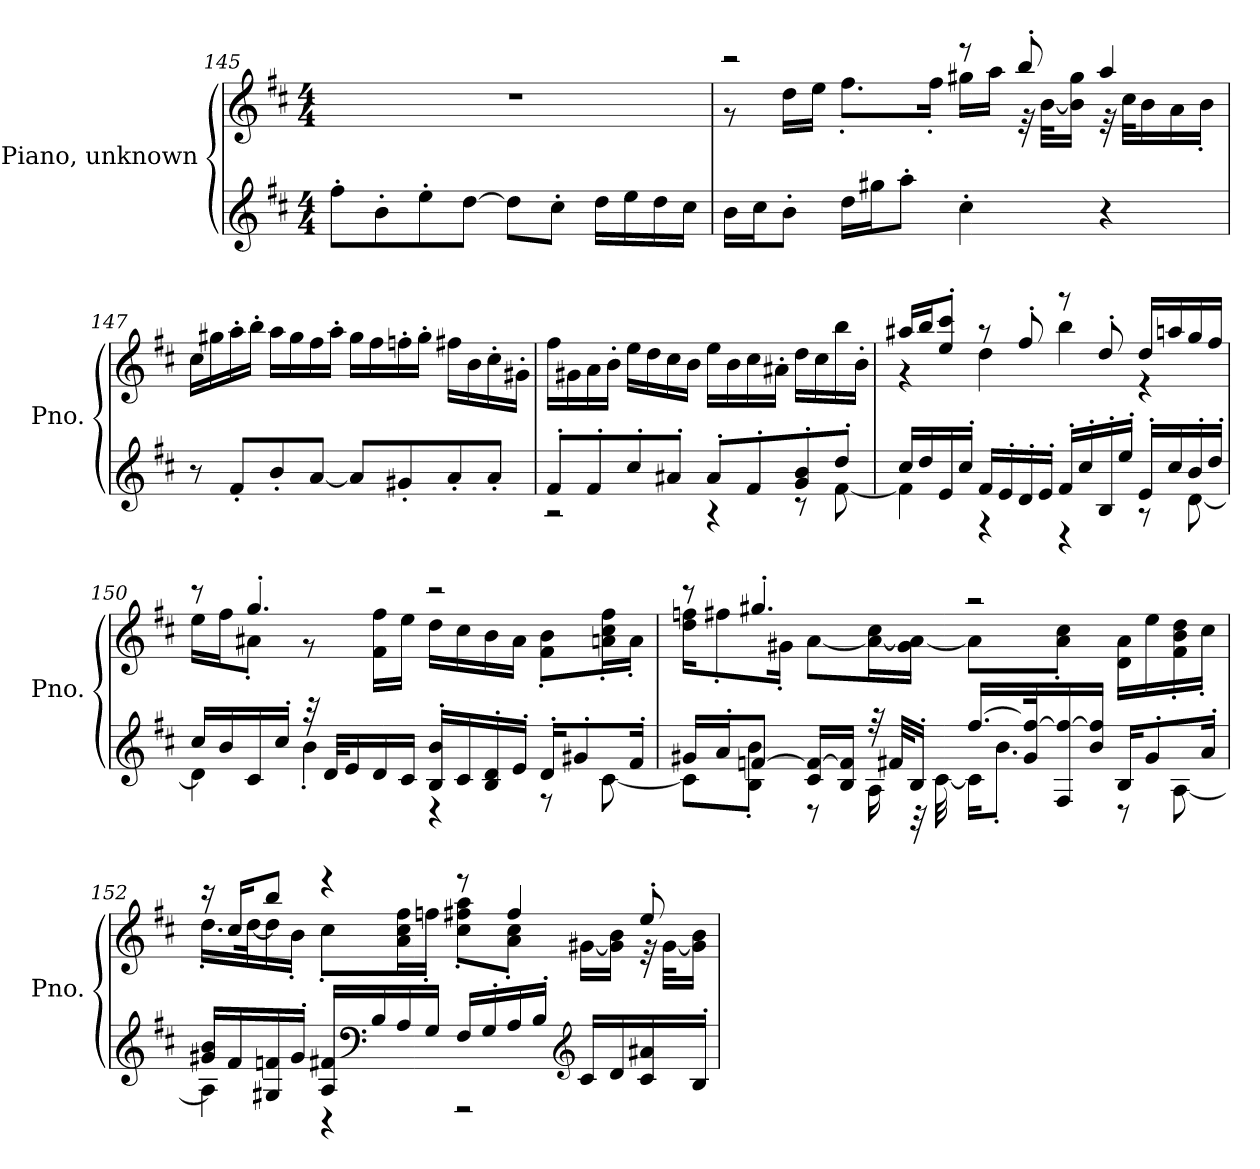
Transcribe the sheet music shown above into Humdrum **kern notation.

**kern	**kern
*part1	*part1
*staff2	*staff1
*I"Piano, unknown	*
*I'Pno.	*
*clefG2	*clefG2
*k[f#c#]	*k[f#c#]
*M4/4	*M4/4
=145	=145
8ff#'\L	1r
8b'\	.
8ee'\	.
[8dd\J	.
8dd\L]	.
8cc#'\J	.
16dd\LL	.
16ee\	.
16dd\	.
16cc#\JJ	.
!!LO:LB:g=z
=146	=146
*	*^
16b\LL	2r	8r
16cc#\J	.	.
8b'\J	.	16dd\LL
.	.	16ee\JJ
16dd\LL	.	8.ff#'\L
16gg#X\J	.	.
8aa'\J	.	.
.	.	16ff#'\Jk
4cc#'\	8r	16gg#X\LL
.	.	16aa\JJ
.	8bb'/	32r
.	.	[32b\KLL
.	.	16b\] 16gg#\JJ
4r	4aa/	32r
.	.	32cc#\KLL
.	.	16b\
.	.	16a\
.	.	16b'\JJ
*	*v	*v
=147	=147
8r	16cc#\LL
.	16gg#X\
8f#'/L	16aa'\
.	16bb'\JJ
8b'/	16aa\LL
.	16gg#\
[8a/J	16ff#\
.	16aa'\JJ
8a/L]	16gg#\LL
.	16ff#\
8g#X'/	16ffn'\
.	16gg#'\JJ
8a'/	16ff#X\LL
.	16b\
8a'/J	16cc#'\
.	16g#X'\JJ
!!LO:LB:g=z
=148	=148
*^	*
8f#'/L	2r	16ff#\LL
.	.	16g#X\
8f#'/	.	16a\
.	.	16b'\JJ
8cc#'/	.	16ee\LL
.	.	16dd\
8a#X'/J	.	16cc#\
.	.	16b\JJ
8a#'/L	4r	16ee\LL
.	.	16b\
8f#'/	.	16cc#\
.	.	16a#X'\JJ
8g/' 8b/'	8r	16dd\LL
.	.	16cc#\
8dd'/J	[8f#\	16bb\
.	.	16b'\JJ
=149	=149	=149
*	*	*^
16cc#/LL	4f#\]	16aa#X/LL	4r
16dd/	.	16bb/J	.
16e/	.	8ee/' 8ccc#/'J	.
16cc#'/JJ	.	.	.
16f#/LL	4r	8r	4dd\
16e'/	.	.	.
16d'/	.	8ff#'/	.
16e'/JJ	.	.	.
16f#'/LL	4r	8r	4bb\
16cc#'/	.	.	.
16B'/	.	8dd'/	.
16ee'/JJ	.	.	.
16e'/LL	8r	16dd/LL	4r
16cc#/	.	16aan/	.
16b'/	[8d\	16gg/	.
16dd'/JJ	.	16ff#/JJ	.
!!LO:LB:g=z	!!
=150	=150	=150	=150
16cc#/LL	4d\]	8r	16ee\LL
16b/	.	.	16ff#\J
16c#/	.	4.gg'/	8a#X'\J
16cc#'/JJ	.	.	.
32r	4b'\	.	8r
32d/KLL	.	.	.
16e/	.	.	.
16d/	.	.	16f#\ 16ff#\LL
16c#/JJ	.	.	16ee\JJ
16B/' 16b/'LL	4r	2r	16dd\LL
16c#/	.	.	16cc#\
16B/' 16d/'	.	.	16b\
16e'/JJ	.	.	16a#\JJ
16d'/KL	8r	.	8f#\' 8b\'L
8g#X'/	.	.	.
.	[8c#\	.	16an\' 16cc#\' 16ff#\'L
16f#'/Jk	.	.	16a'\JJ
!!LO:PB:g=z	!!
=151	=151	=151	=151
16g#X/LL	8c#\L]	8r	16dd\ 16ffn\KL
16a'/J	.	.	8ff#X'\
[8fn/J	8B\' 8b\'J	4.gg#X'/	.
.	.	.	16g#X'\Jk
16c#/ 16f/_LL	8r	.	[8a\L
16B/ 16f/]JJ	.	.	.
32r	16A\	.	16a\_ 16cc#\L
32f#X/KLL	.	.	.
16B'/JJ	32r	.	16g#\ 16a\_JJ
.	[32c#\	.	.
[16.ff#/LL	16c#\KL]	2r	8a\L]
.	8.b'\J	.	.
32g#/ 32ff#/_K	.	.	.
16F#/ 16ff#/_	.	.	8a\' 8cc#\'J
16b/ 16ff#/]JJ	.	.	.
16B/KL	8r	.	16d\ 16a\LL
8g#'/	.	.	16ee\
.	[8A\	.	16f#\' 16b\' 16dd\'
16a'/Jk	.	.	16cc#'\JJ
!!LO:LB:g=z	!!
=152	=152	=152	=152
16g#X/ 16b/LL	4A\]	16r	16.dd'\LL
16f#/	.	16cc#/KL	.
.	.	.	[32dd\K
16G#X/ 16fn/	.	8bb/J	16dd\]
16g#'/JJ	.	.	16b'\JJ
16A/ 16f#X/LL	4r	4r	8cc#'\L
*clefF4	*	*	*
16B/	.	.	.
16A/	.	.	16a\ 16cc#\ 16ff#\L
16G#/JJ	.	.	16ffn'\JJ
16F#/LL	2r	8r	8cc#\' 8ff#X\' 8aa\'L
16G#'/	.	.	.
16A/	.	4ff#/	8a\' 8cc#\'J
16B'/JJ	.	.	.
*clefG2	*	*	*
16c#/LL	.	.	[16g#X\LL
16d/	.	.	16g#\] 16b\JJ
16c#/ 16a#X/	.	8ee'/	32r
.	.	.	[32g#\KLL
16B'/JJ	.	.	16g#\] 16b\JJ
*v	*v	*	*
*	*v	*v
=	=
*-	*-
